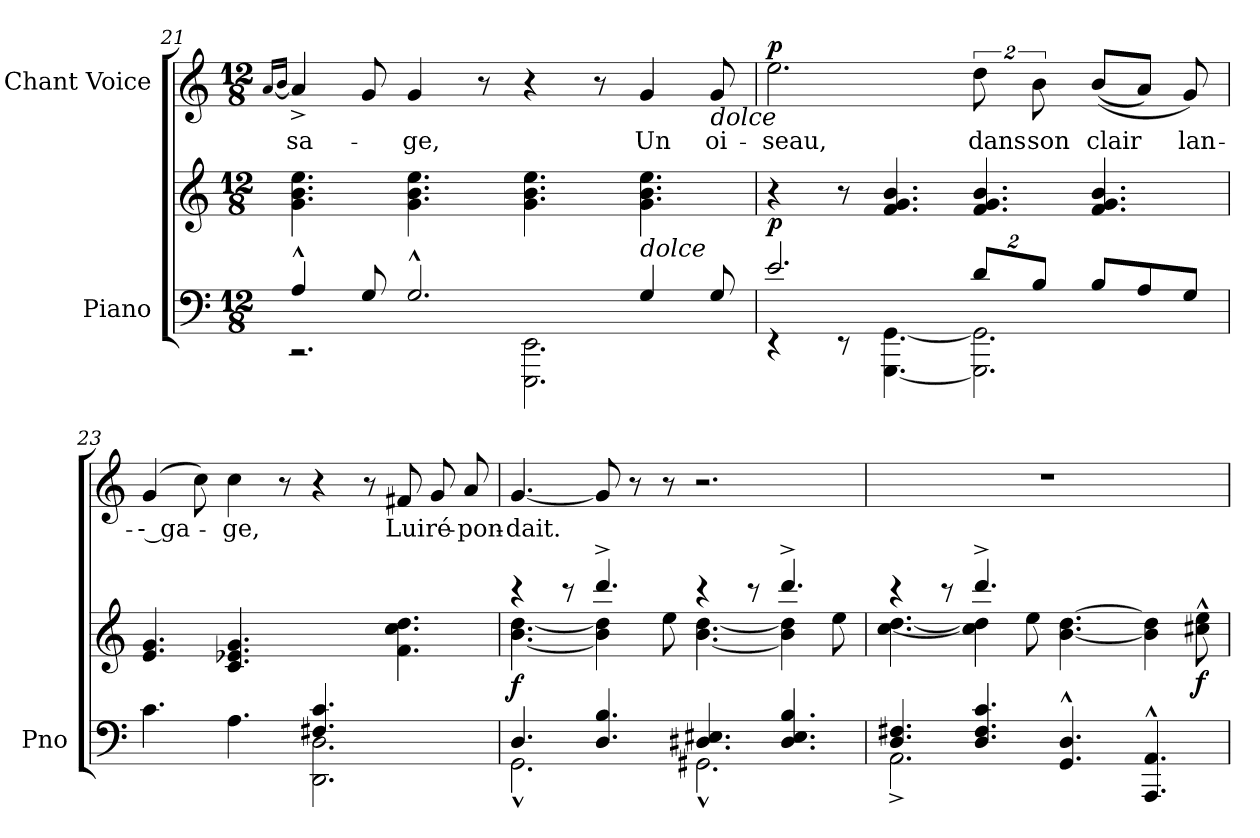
**kern	**kern	**dynam	**kern	**text	**dynam
*part2	*part2	*part2	*part1	*part1	*part1
*staff3	*staff2	*staff2/3	*staff1	*staff1	*staff1
*I"Piano	*	*	*I"Chant Voice	*	*
*I'Pno	*	*	*	*	*
*clefF4	*clefG2	*	*clefG2	*	*
*k[]	*k[]	*	*k[]	*	*
*M12/8	*M12/8	*	*M12/8	*	*
=21	=21	=21	=21	=21	=21
.	.	.	[16qa/LL	.	.
.	.	.	16qb/JJ	.	.
*^	*	*	*	*	*
!	!	!	!	!	!LO:LY:b	!
4A^^/	2.r	4.g\ 4.b\ 4.ee\	.	4a^>/]	-sa-	.
8G/	.	.	.	8g/	.	.
!	!	!	!	!	!LO:LY:b	!
2.G^^/	.	4.g\ 4.b\ 4.ee\	.	4g/	-ge,	.
.	.	.	.	8r	.	.
.	2.EEE\ 2.EE\	4.g\ 4.b\ 4.ee\	.	4r	.	.
.	.	.	.	8r	.	.
!	!	!LO:TX:b:i:t=dolce	!	!	!	!
!	!	!	!	!	!LO:LY:b	!
4G/	.	4.g\ 4.b\ 4.ee\	.	4g/	Un	.
!	!	!	!	!LO:TX:b:i:t=dolce	!	!
!	!	!	!	!	!LO:LY:b	!
8G/	.	.	.	8g/	oi-	.
!!LO:LB:g=z
=22	=22	=22	=22	=22	=22	=22
!	!	!	!LO:DY:b	!	!LO:LY:b	!LO:DY:a
2.e/	4r	4r	p	2.ee\	-seau,	p
.	8r	8r	.	.	.	.
.	[4.GGG\ [4.GG\	4.f/ 4.g/ 4.b/	.	.	.	.
!	!	!	!	!	!LO:LY:b	!
16%3d/L	2.GGG\] 2.GG\]	4.f/ 4.g/ 4.b/	.	16%3dd\	dans	.
!	!	!	!	!	!LO:LY:b	!
16%3B/J	.	.	.	16%3b\	son	.
!	!	!	!	!	!LO:LY:b	!
8B/L	.	4.f/ 4.g/ 4.b/	.	((>8b/L	clair	.
8A/	.	.	.	8a/J)	.	.
!	!	!	!	!	!LO:LY:b	!
8G/J	.	.	.	8g/)	lan-	.
!!LO:LB:g=z
=23	=23	=23	=23	=23	=23	=23
!	!	!	!	!	!LO:LY:b	!
2.ryy	4.c\	4.e/ 4.g/	.	(4g/	-- ga-	.
.	.	.	.	8cc\)	.	.
!	!	!	!	!	!LO:LY:b	!
.	4.A\	4.c/ 4.e-X/ 4.g/	.	4cc\	-ge,	.
.	.	.	.	8r	.	.
(>4.F#X/ 4.c/	2.DD\ 2.D\	4.ryy	.	4r	.	.
.	.	.	.	8r	.	.
!	!	!	!	!	!LO:LY:b	!
4.ryy	.	4.f\ 4.cc\ 4.dd\)	.	8f#X/	Lui	.
!	!	!	!	!	!LO:LY:b	!
.	.	.	.	8g/	ré-	.
!	!	!	!	!	!LO:LY:b	!
.	.	.	.	8a/	-pon-	.
=24	=24	=24	=24	=24	=24	=24
*	*	*^	*	*	*	*
!	!	!	!	!LO:DY:b	!	!LO:LY:b	!
4.D/	2.GG^^\	4r	[4.b\ [4.dd\	f	[4.g/	-dait.	.
.	.	8r	.	.	.	.	.
4.D/ 4.B/	.	4.ddd^/	4b\] 4dd\]	.	8g/]	.	.
.	.	.	.	.	8r	.	.
.	.	.	8ee\	.	8r	.	.
4.D#X/ 4.E#X/	2.GG#X^^\	4r	[4.b\ [4.dd\	.	2.r	.	.
.	.	8r	.	.	.	.	.
4.D#/ 4.E#/ 4.B/	.	4.ddd^/	4b\] 4dd\]	.	.	.	.
.	.	.	8ee\	.	.	.	.
=25	=25	=25	=25	=25	=25	=25	=25
4.D/ 4.F#X/	2.AA^\	4r	[4.cc\ [4.dd\	.	1.r	.	.
.	.	8r	.	.	.	.	.
4.D/ 4.F#/ 4.c/	.	4.ddd^/	4cc\] 4dd\]	.	.	.	.
.	.	.	8ee\	.	.	.	.
4.GG/^^ 4.D/^^	2.ryy	4ryy	[4.b\ [4.dd\	.	.	.	.
.	.	8ryy	.	.	.	.	.
4.AAA/^^ 4.AA/^^	.	4.ryy	4b\] 4dd\]	.	.	.	.
!	!	!	!	!LO:DY:b	!	!	!
.	.	.	8cc#X\^^ 8ee\^^	f	.	.	.
*v	*v	*	*	*	*	*	*
*	*v	*v	*	*	*	*
=	=	=	=	=	=
*-	*-	*-	*-	*-	*-
